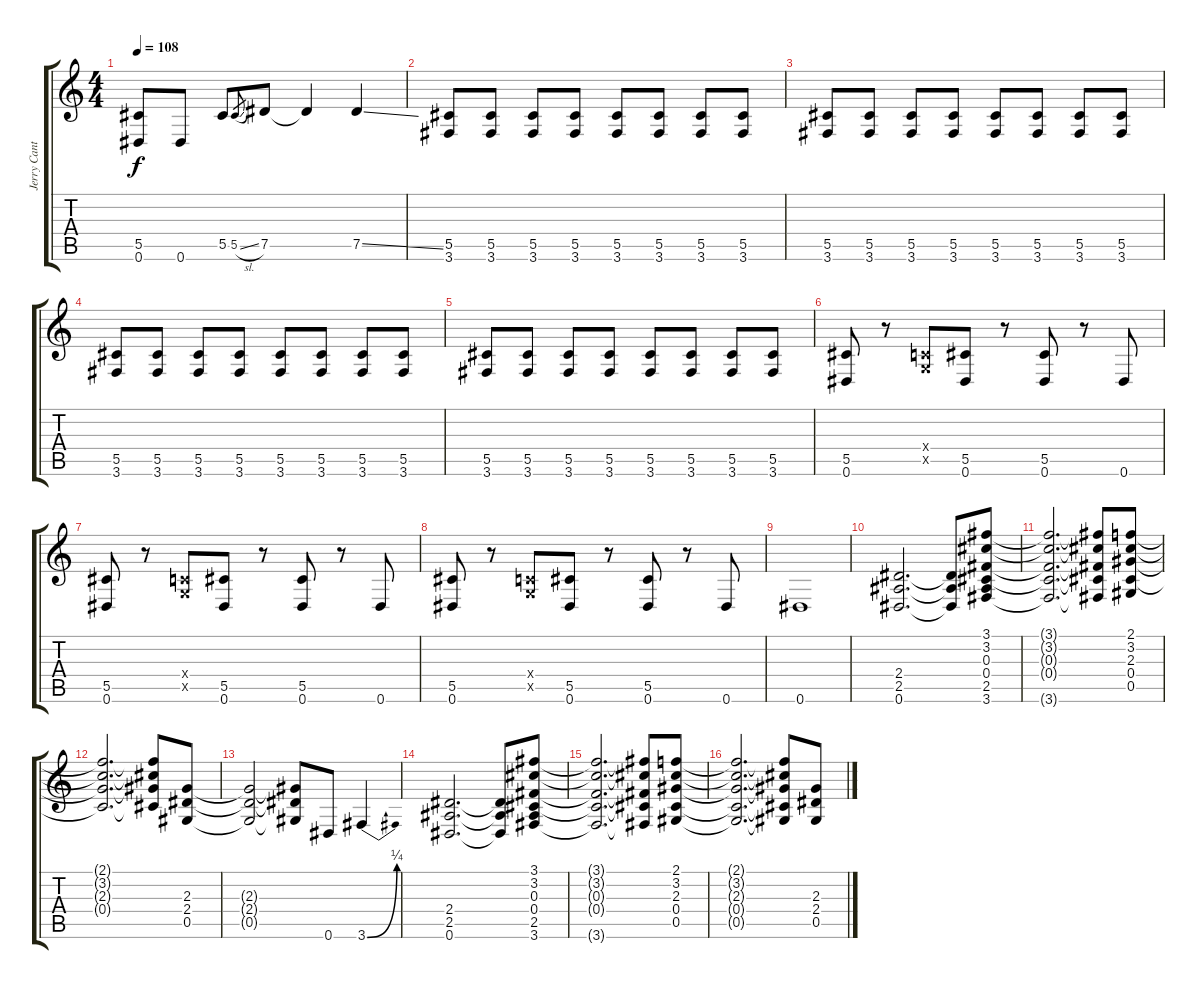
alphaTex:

\track ("Jerry Cantrell - Guitar 1" "Jerry Cant") {instrument overdrivenguitar}
\staff {score tabs}
\tuning (Eb4 Bb3 Gb3 Db3 Ab2 Eb2) {hide}
\ts (4 4)
\tempo 108
\clef g2
\ks c
(5.5 0.6).8{dy f} 0.6.8 5.5.8 5.5{sl}.8{gr} 7.5.8 7.5{t}.4 7.5{ss}.4 |
(5.5 3.6).8 (5.5 3.6).8 (5.5 3.6).8 (5.5 3.6).8 (5.5 3.6).8 (5.5 3.6).8 (5.5 3.6).8 (5.5 3.6).8 |
(5.5 3.6).8 (5.5 3.6).8 (5.5 3.6).8 (5.5 3.6).8 (5.5 3.6).8 (5.5 3.6).8 (5.5 3.6).8 (5.5 3.6).8 |
(5.5 3.6).8 (5.5 3.6).8 (5.5 3.6).8 (5.5 3.6).8 (5.5 3.6).8 (5.5 3.6).8 (5.5 3.6).8 (5.5 3.6).8 |
(5.5 3.6).8 (5.5 3.6).8 (5.5 3.6).8 (5.5 3.6).8 (5.5 3.6).8 (5.5 3.6).8 (5.5 3.6).8 (5.5 3.6).8 |
(5.5 0.6).8 r.8 (-1.4{x} -1.5{x}).8 (5.5 0.6).8 r.8 (5.5 0.6).8 r.8 0.6.8 |
(5.5 0.6).8 r.8 (-1.4{x} -1.5{x}).8 (5.5 0.6).8 r.8 (5.5 0.6).8 r.8 0.6.8 |
(5.5 0.6).8 r.8 (-1.4{x} -1.5{x}).8 (5.5 0.6).8 r.8 (5.5 0.6).8 r.8 0.6.8 |
0.6.1 |
(2.4 2.5 0.6).2{d} (2.4{t} 2.5{t} 0.6{t}).8 (3.1 3.2 0.3 0.4 2.5 3.6).8 |
(3.1{t} 3.2{t} 0.3{t} 0.4{t} 3.6{t}).2{d} (3.1{t} 3.2{t} 0.3{t} 0.4{t} 3.6{t}).8 (2.1 3.2 2.3 0.4 0.5).8 |
(2.1{t} 3.2{t} 2.3{t} 0.4{t}).2{d} (2.1{t} 3.2{t} 2.3{t} 0.4{t}).8 (2.3 2.4 0.5).8 |
(2.3{t} 2.4{t} 0.5{t}).2 (2.3{t} 2.4{t} 0.5{t}).8 0.6.8 3.6{be (bend 0 0 60 1)}.4 |
(2.4 2.5 0.6).2{d} (2.4{t} 2.5{t} 0.6{t}).8 (3.1 3.2 0.3 0.4 2.5 3.6).8 |
(3.1{t} 3.2{t} 0.3{t} 0.4{t} 3.6{t}).2{d} (3.1{t} 3.2{t} 0.3{t} 0.4{t} 3.6{t}).8 (2.1 3.2 2.3 0.4 0.5).8 |
(2.1{t} 3.2{t} 2.3{t} 0.4{t} 0.5{t}).2{d} (2.1{t} 3.2{t} 2.3{t} 0.4{t} 0.5{t}).8 (2.3 2.4 0.5).8
